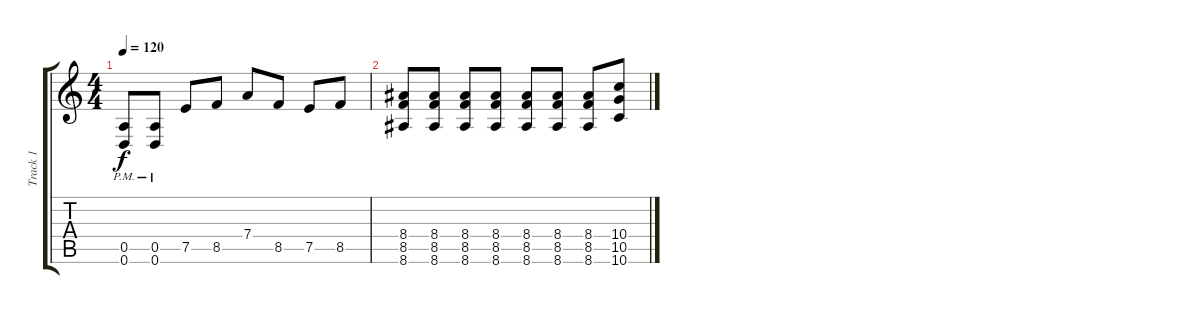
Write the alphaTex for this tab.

\track ("Track 1" "Track 1") {instrument distortionguitar}
\staff {score tabs}
\tuning (E4 B3 G3 D3 A2 D2) {hide}
\ts (4 4)
\tempo 120
\clef g2
\ks c
(0.5{pm} 0.6{pm}).8{dy f} (0.5{pm} 0.6{pm}).8 7.5.8 8.5.8 7.4.8 8.5.8 7.5.8 8.5.8 |
(8.4 8.5 8.6).8 (8.4 8.5 8.6).8 (8.4 8.5 8.6).8 (8.4 8.5 8.6).8 (8.4 8.5 8.6).8 (8.4 8.5 8.6).8 (8.4 8.5 8.6).8 (10.4 10.5 10.6).8
